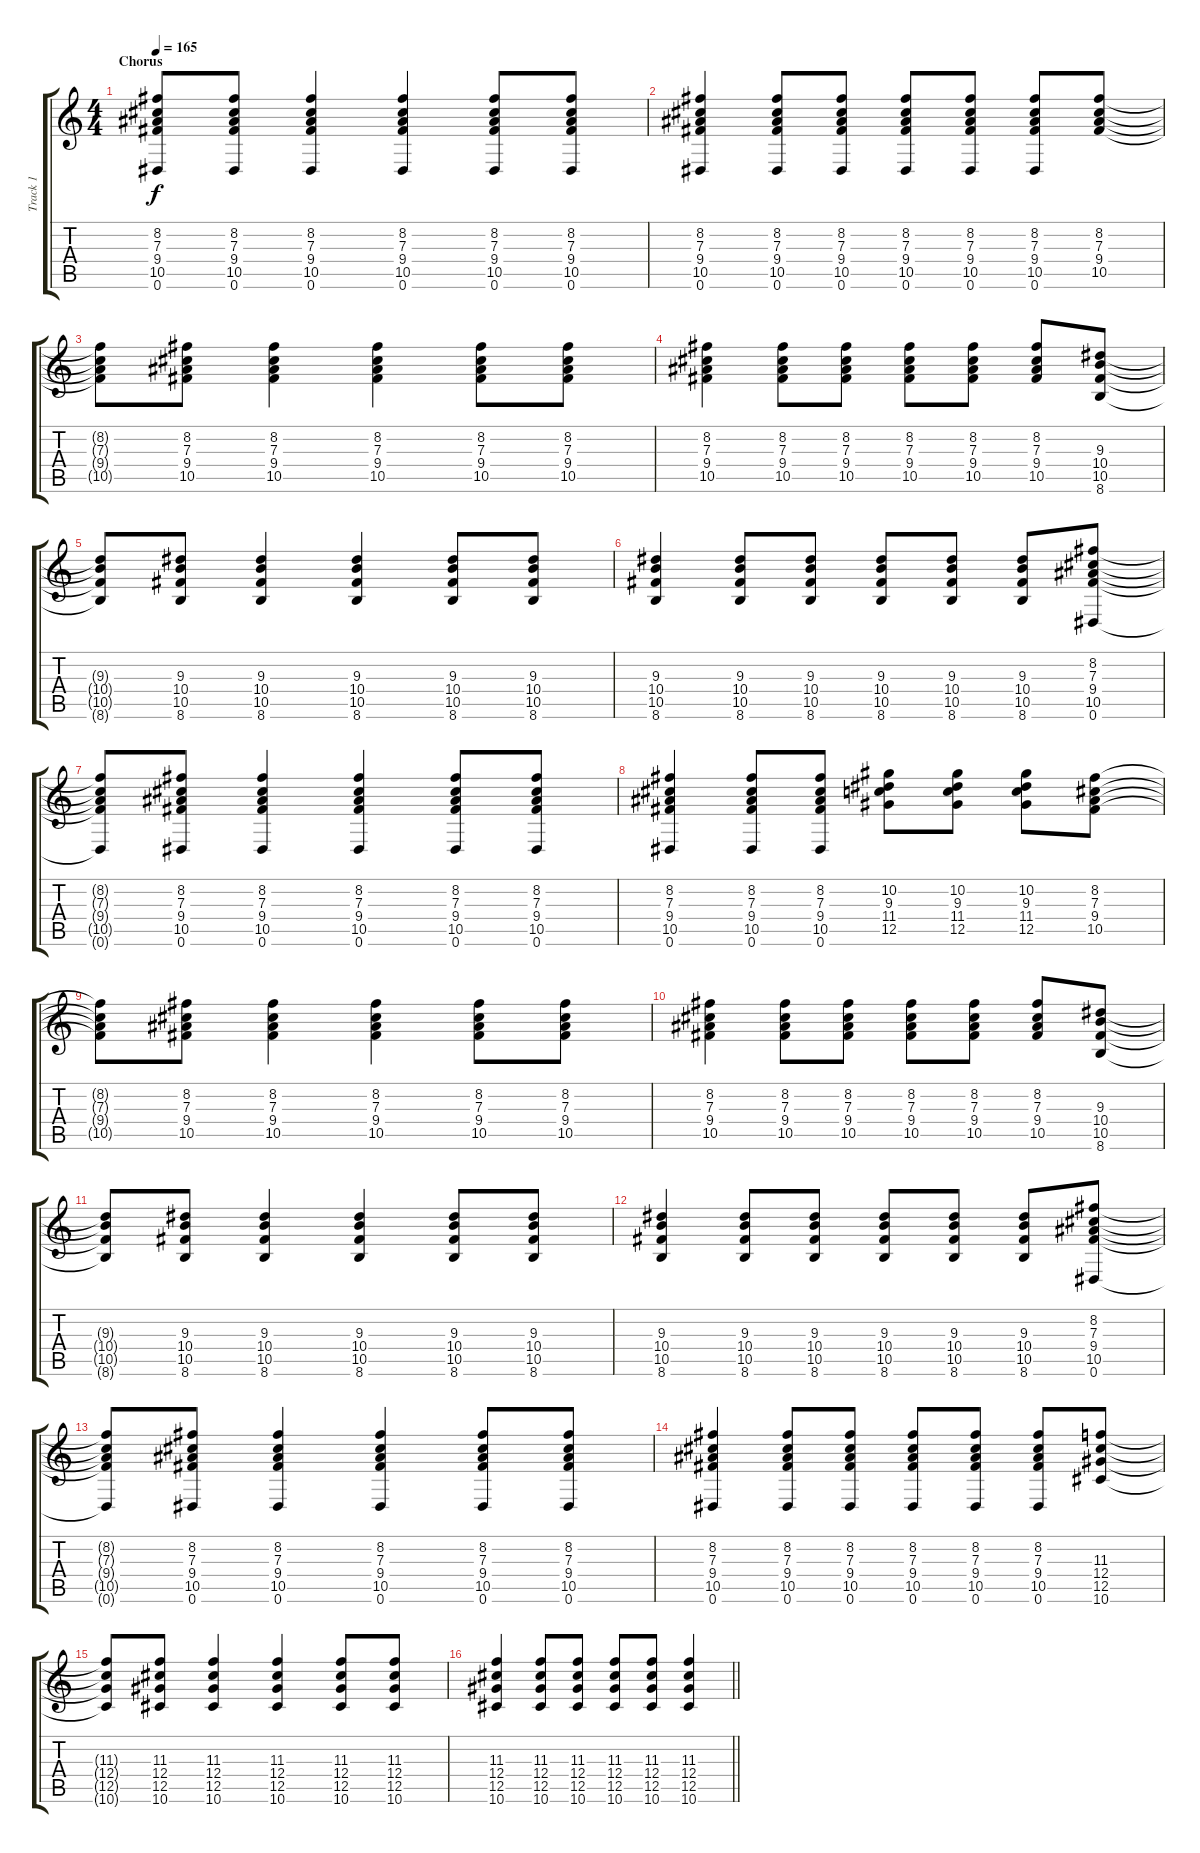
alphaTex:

\track ("Track 1" "Track 1") {instrument overdrivenguitar}
\staff {score tabs}
\tuning (Eb4 Bb3 Gb3 Db3 Ab2 Eb2) {hide}
\ts (4 4)
\section ("" "Chorus")
\tempo 165
\clef g2
\ks c
(8.2{t} 7.3{t} 9.4{t} 10.5{t} 0.6{t}).8{dy f} (8.2 7.3 9.4 10.5 0.6).8 (8.2 7.3 9.4 10.5 0.6).4 (8.2 7.3 9.4 10.5 0.6).4 (8.2 7.3 9.4 10.5 0.6).8 (8.2 7.3 9.4 10.5 0.6).8 |
(8.2 7.3 9.4 10.5 0.6).4 (8.2 7.3 9.4 10.5 0.6).8 (8.2 7.3 9.4 10.5 0.6).8 (8.2 7.3 9.4 10.5 0.6).8 (8.2 7.3 9.4 10.5 0.6).8 (8.2 7.3 9.4 10.5 0.6).8 (8.2 7.3 9.4 10.5).8 |
(8.2{t} 7.3{t} 9.4{t} 10.5{t}).8 (8.2 7.3 9.4 10.5).8 (8.2 7.3 9.4 10.5).4 (8.2 7.3 9.4 10.5).4 (8.2 7.3 9.4 10.5).8 (8.2 7.3 9.4 10.5).8 |
(8.2 7.3 9.4 10.5).4 (8.2 7.3 9.4 10.5).8 (8.2 7.3 9.4 10.5).8 (8.2 7.3 9.4 10.5).8 (8.2 7.3 9.4 10.5).8 (8.2 7.3 9.4 10.5).8 (9.3 10.4 10.5 8.6).8 |
(9.3{t} 10.4{t} 10.5{t} 8.6{t}).8 (9.3 10.4 10.5 8.6).8 (9.3 10.4 10.5 8.6).4 (9.3 10.4 10.5 8.6).4 (9.3 10.4 10.5 8.6).8 (9.3 10.4 10.5 8.6).8 |
(9.3 10.4 10.5 8.6).4 (9.3 10.4 10.5 8.6).8 (9.3 10.4 10.5 8.6).8 (9.3 10.4 10.5 8.6).8 (9.3 10.4 10.5 8.6).8 (9.3 10.4 10.5 8.6).8 (8.2 7.3 9.4 10.5 0.6).8 |
(8.2{t} 7.3{t} 9.4{t} 10.5{t} 0.6{t}).8 (8.2 7.3 9.4 10.5 0.6).8 (8.2 7.3 9.4 10.5 0.6).4 (8.2 7.3 9.4 10.5 0.6).4 (8.2 7.3 9.4 10.5 0.6).8 (8.2 7.3 9.4 10.5 0.6).8 |
(8.2 7.3 9.4 10.5 0.6).4 (8.2 7.3 9.4 10.5 0.6).8 (8.2 7.3 9.4 10.5 0.6).8 (10.2 9.3 11.4 12.5).8 (10.2 9.3 11.4 12.5).8 (10.2 9.3 11.4 12.5).8 (8.2 7.3 9.4 10.5).8 |
(8.2{t} 7.3{t} 9.4{t} 10.5{t}).8 (8.2 7.3 9.4 10.5).8 (8.2 7.3 9.4 10.5).4 (8.2 7.3 9.4 10.5).4 (8.2 7.3 9.4 10.5).8 (8.2 7.3 9.4 10.5).8 |
(8.2 7.3 9.4 10.5).4 (8.2 7.3 9.4 10.5).8 (8.2 7.3 9.4 10.5).8 (8.2 7.3 9.4 10.5).8 (8.2 7.3 9.4 10.5).8 (8.2 7.3 9.4 10.5).8 (9.3 10.4 10.5 8.6).8 |
(9.3{t} 10.4{t} 10.5{t} 8.6{t}).8 (9.3 10.4 10.5 8.6).8 (9.3 10.4 10.5 8.6).4 (9.3 10.4 10.5 8.6).4 (9.3 10.4 10.5 8.6).8 (9.3 10.4 10.5 8.6).8 |
(9.3 10.4 10.5 8.6).4 (9.3 10.4 10.5 8.6).8 (9.3 10.4 10.5 8.6).8 (9.3 10.4 10.5 8.6).8 (9.3 10.4 10.5 8.6).8 (9.3 10.4 10.5 8.6).8 (8.2 7.3 9.4 10.5 0.6).8 |
(8.2{t} 7.3{t} 9.4{t} 10.5{t} 0.6{t}).8 (8.2 7.3 9.4 10.5 0.6).8 (8.2 7.3 9.4 10.5 0.6).4 (8.2 7.3 9.4 10.5 0.6).4 (8.2 7.3 9.4 10.5 0.6).8 (8.2 7.3 9.4 10.5 0.6).8 |
(8.2 7.3 9.4 10.5 0.6).4 (8.2 7.3 9.4 10.5 0.6).8 (8.2 7.3 9.4 10.5 0.6).8 (8.2 7.3 9.4 10.5 0.6).8 (8.2 7.3 9.4 10.5 0.6).8 (8.2 7.3 9.4 10.5 0.6).8 (11.3 12.4 12.5 10.6).8 |
(11.3{t} 12.4{t} 12.5{t} 10.6{t}).8 (11.3 12.4 12.5 10.6).8 (11.3 12.4 12.5 10.6).4 (11.3 12.4 12.5 10.6).4 (11.3 12.4 12.5 10.6).8 (11.3 12.4 12.5 10.6).8 |
\barLineRight lightlight
(11.3 12.4 12.5 10.6).4 (11.3 12.4 12.5 10.6).8 (11.3 12.4 12.5 10.6).8 (11.3 12.4 12.5 10.6).8 (11.3 12.4 12.5 10.6).8 (11.3 12.4 12.5 10.6).4
